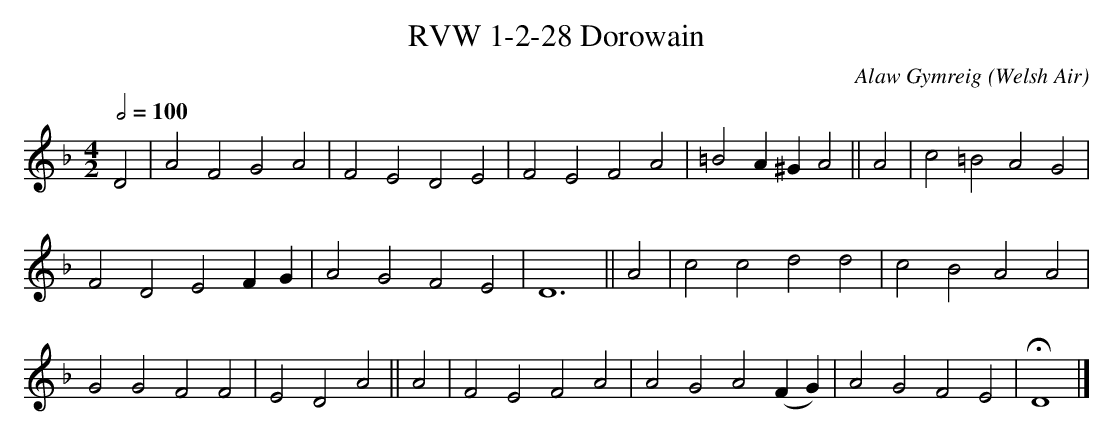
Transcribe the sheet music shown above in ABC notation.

X:1
T:RVW 1-2-28 Dorowain
M:4/2
L:1/2
Q:1/2=100
C:Alaw Gymreig (Welsh Air)
K:F
D | A F G A | F E D E | F E F A | =B A/2 ^G/2 A || A | c =B A G |
F D E F/2 G/2 | A G F E | D3 || A | c c d d | c B A A |
G G F F | E D A || A | F E F A |A G A (F/2 G/2) | A G F E | HD2|]
